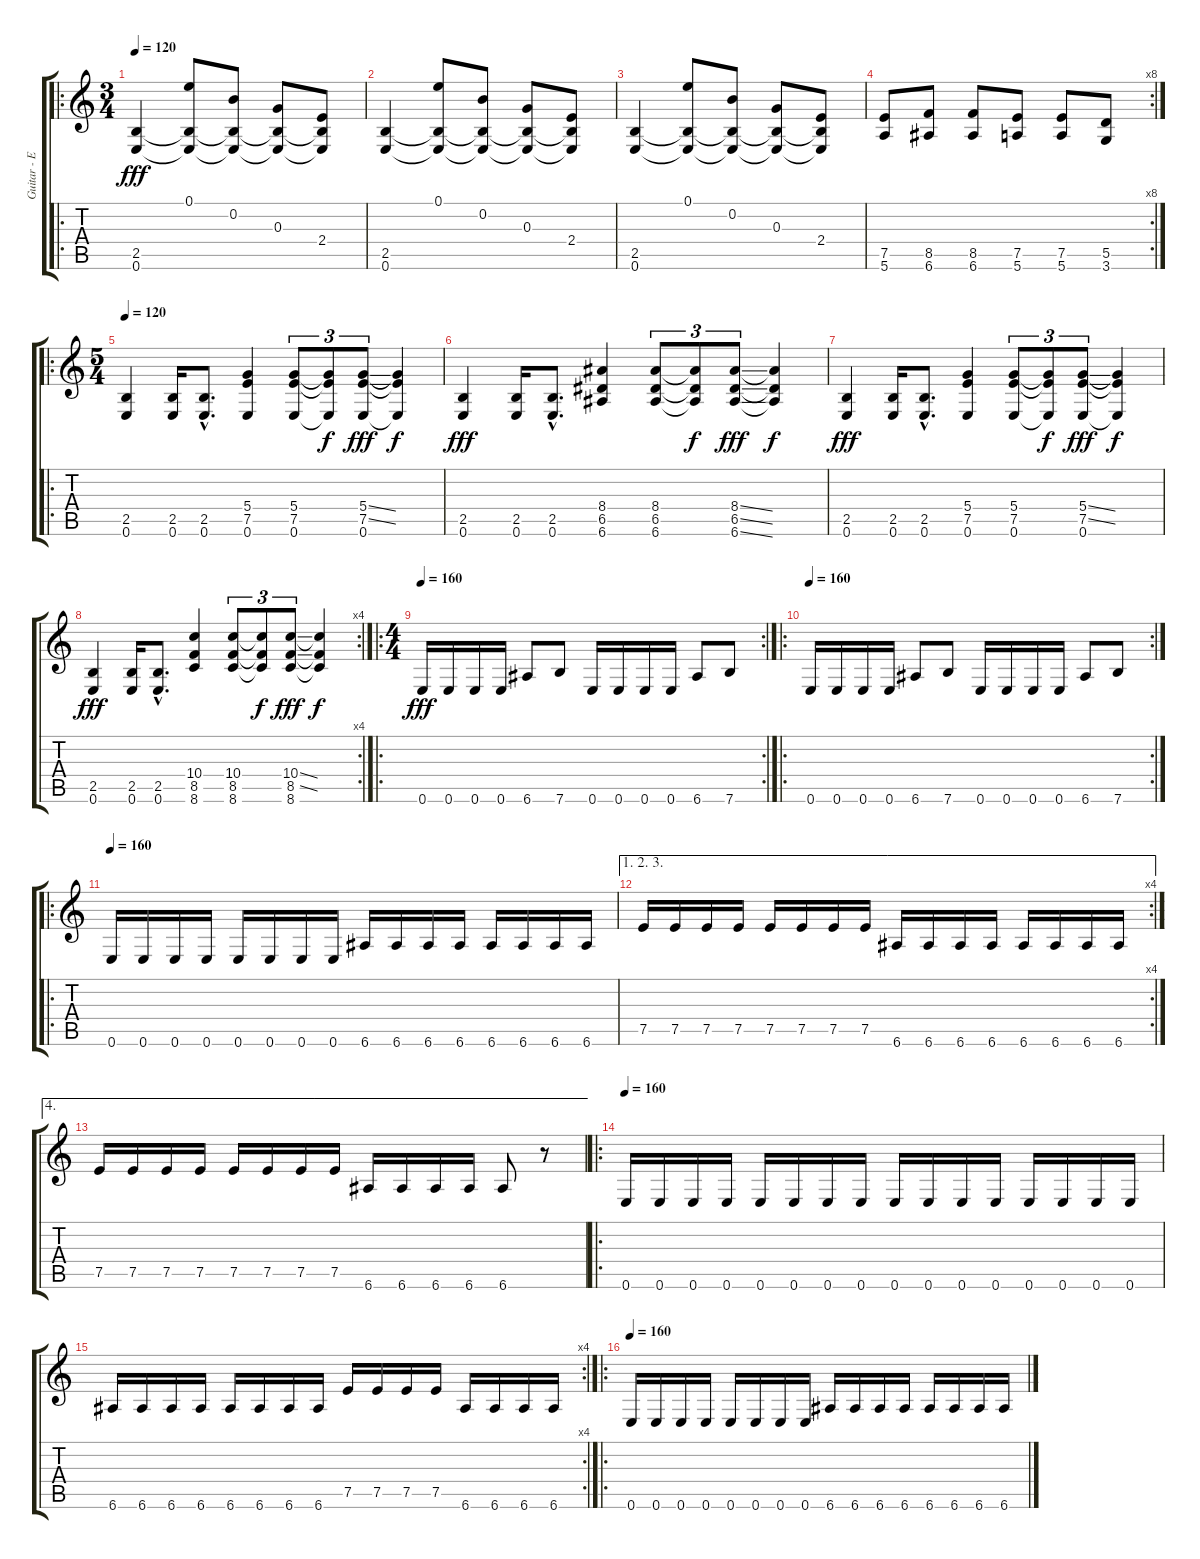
\track ("Guitar - Euronymous" "Guitar - E") {instrument overdrivenguitar}
\staff {score tabs}
\tuning (E4 B3 G3 D3 A2 E2) {hide}
\ro
\ts (3 4)
\tempo 120
\tempo 90
\tempo 120
\clef g2
\ks c
(2.5 0.6).4{dy fff instrument overdrivenguitar} (0.1 2.5{t} 0.6{t}).8 (0.2 2.5{t} 0.6{t}).8 (0.3 2.5{t} 0.6{t}).8 (2.4 2.5{t} 0.6{t}).8 |
(2.5 0.6).4 (0.1 2.5{t} 0.6{t}).8 (0.2 2.5{t} 0.6{t}).8 (0.3 2.5{t} 0.6{t}).8 (2.4 2.5{t} 0.6{t}).8 |
(2.5 0.6).4 (0.1 2.5{t} 0.6{t}).8 (0.2 2.5{t} 0.6{t}).8 (0.3 2.5{t} 0.6{t}).8 (2.4 2.5{t} 0.6{t}).8 |
\rc 8
(7.5 5.6).8 (8.5 6.6).8 (8.5 6.6).8 (7.5 5.6).8 (7.5 5.6).8 (5.5 3.6).8 |
\ro
\ts (5 4)
\tempo 120
(2.5 0.6).4 (2.5 0.6).16 (2.5{hac} 0.6{hac}).8{d} (5.4 7.5 0.6).4 (5.4 7.5 0.6).8{tu (3 2)} (5.4{t} 7.5{t} 0.6{t}).8{tu (3 2) dy f} (5.4{ss} 7.5{ss} 0.6).8{tu (3 2) dy fff} (5.4{t} 7.5{t} 0.6{t}).4{dy f} |
(2.5 0.6).4{dy fff} (2.5 0.6).16 (2.5{hac} 0.6{hac}).8{d} (8.4 6.5 6.6).4 (8.4 6.5 6.6).8{tu (3 2)} (8.4{t} 6.5{t} 6.6{t}).8{tu (3 2) dy f} (8.4{ss} 6.5{ss} 6.6{ss}).8{tu (3 2) dy fff} (8.4{t} 6.5{t} 6.6{t}).4{dy f} |
(2.5 0.6).4{dy fff} (2.5 0.6).16 (2.5{hac} 0.6{hac}).8{d} (5.4 7.5 0.6).4 (5.4 7.5 0.6).8{tu (3 2)} (5.4{t} 7.5{t} 0.6{t}).8{tu (3 2) dy f} (5.4{ss} 7.5{ss} 0.6).8{tu (3 2) dy fff} (5.4{t} 7.5{t} 0.6{t}).4{dy f} |
\rc 4
(2.5 0.6).4{dy fff} (2.5 0.6).16 (2.5{hac} 0.6{hac}).8{d} (10.4 8.5 8.6).4 (10.4 8.5 8.6).8{tu (3 2)} (10.4{t} 8.5{t} 8.6{t}).8{tu (3 2) dy f} (10.4{ss} 8.5{ss} 8.6).8{tu (3 2) dy fff} (10.4{t} 8.5{t} 8.6{t}).4{dy f} |
\ro
\rc 2
\ts (4 4)
\tempo 160
0.6.16{dy fff} 0.6.16 0.6.16 0.6.16 6.6.8 7.6.8 0.6.16 0.6.16 0.6.16 0.6.16 6.6.8 7.6.8 |
\ro
\rc 2
\tempo 160
0.6.16 0.6.16 0.6.16 0.6.16 6.6.8 7.6.8 0.6.16 0.6.16 0.6.16 0.6.16 6.6.8 7.6.8 |
\ro
\tempo 160
0.6.16 0.6.16 0.6.16 0.6.16 0.6.16 0.6.16 0.6.16 0.6.16 6.6.16 6.6.16 6.6.16 6.6.16 6.6.16 6.6.16 6.6.16 6.6.16 |
\ae (1 2 3)
\rc 4
7.5.16 7.5.16 7.5.16 7.5.16 7.5.16 7.5.16 7.5.16 7.5.16 6.6.16 6.6.16 6.6.16 6.6.16 6.6.16 6.6.16 6.6.16 6.6.16 |
\ae 4
7.5.16 7.5.16 7.5.16 7.5.16 7.5.16 7.5.16 7.5.16 7.5.16 6.6.16 6.6.16 6.6.16 6.6.16 6.6.8 r.8 |
\ro
\tempo 160
0.6.16 0.6.16 0.6.16 0.6.16 0.6.16 0.6.16 0.6.16 0.6.16 0.6.16 0.6.16 0.6.16 0.6.16 0.6.16 0.6.16 0.6.16 0.6.16 |
\rc 4
6.6.16 6.6.16 6.6.16 6.6.16 6.6.16 6.6.16 6.6.16 6.6.16 7.5.16 7.5.16 7.5.16 7.5.16 6.6.16 6.6.16 6.6.16 6.6.16 |
\ro
\tempo 160
0.6.16 0.6.16 0.6.16 0.6.16 0.6.16 0.6.16 0.6.16 0.6.16 6.6.16 6.6.16 6.6.16 6.6.16 6.6.16 6.6.16 6.6.16 6.6.16
